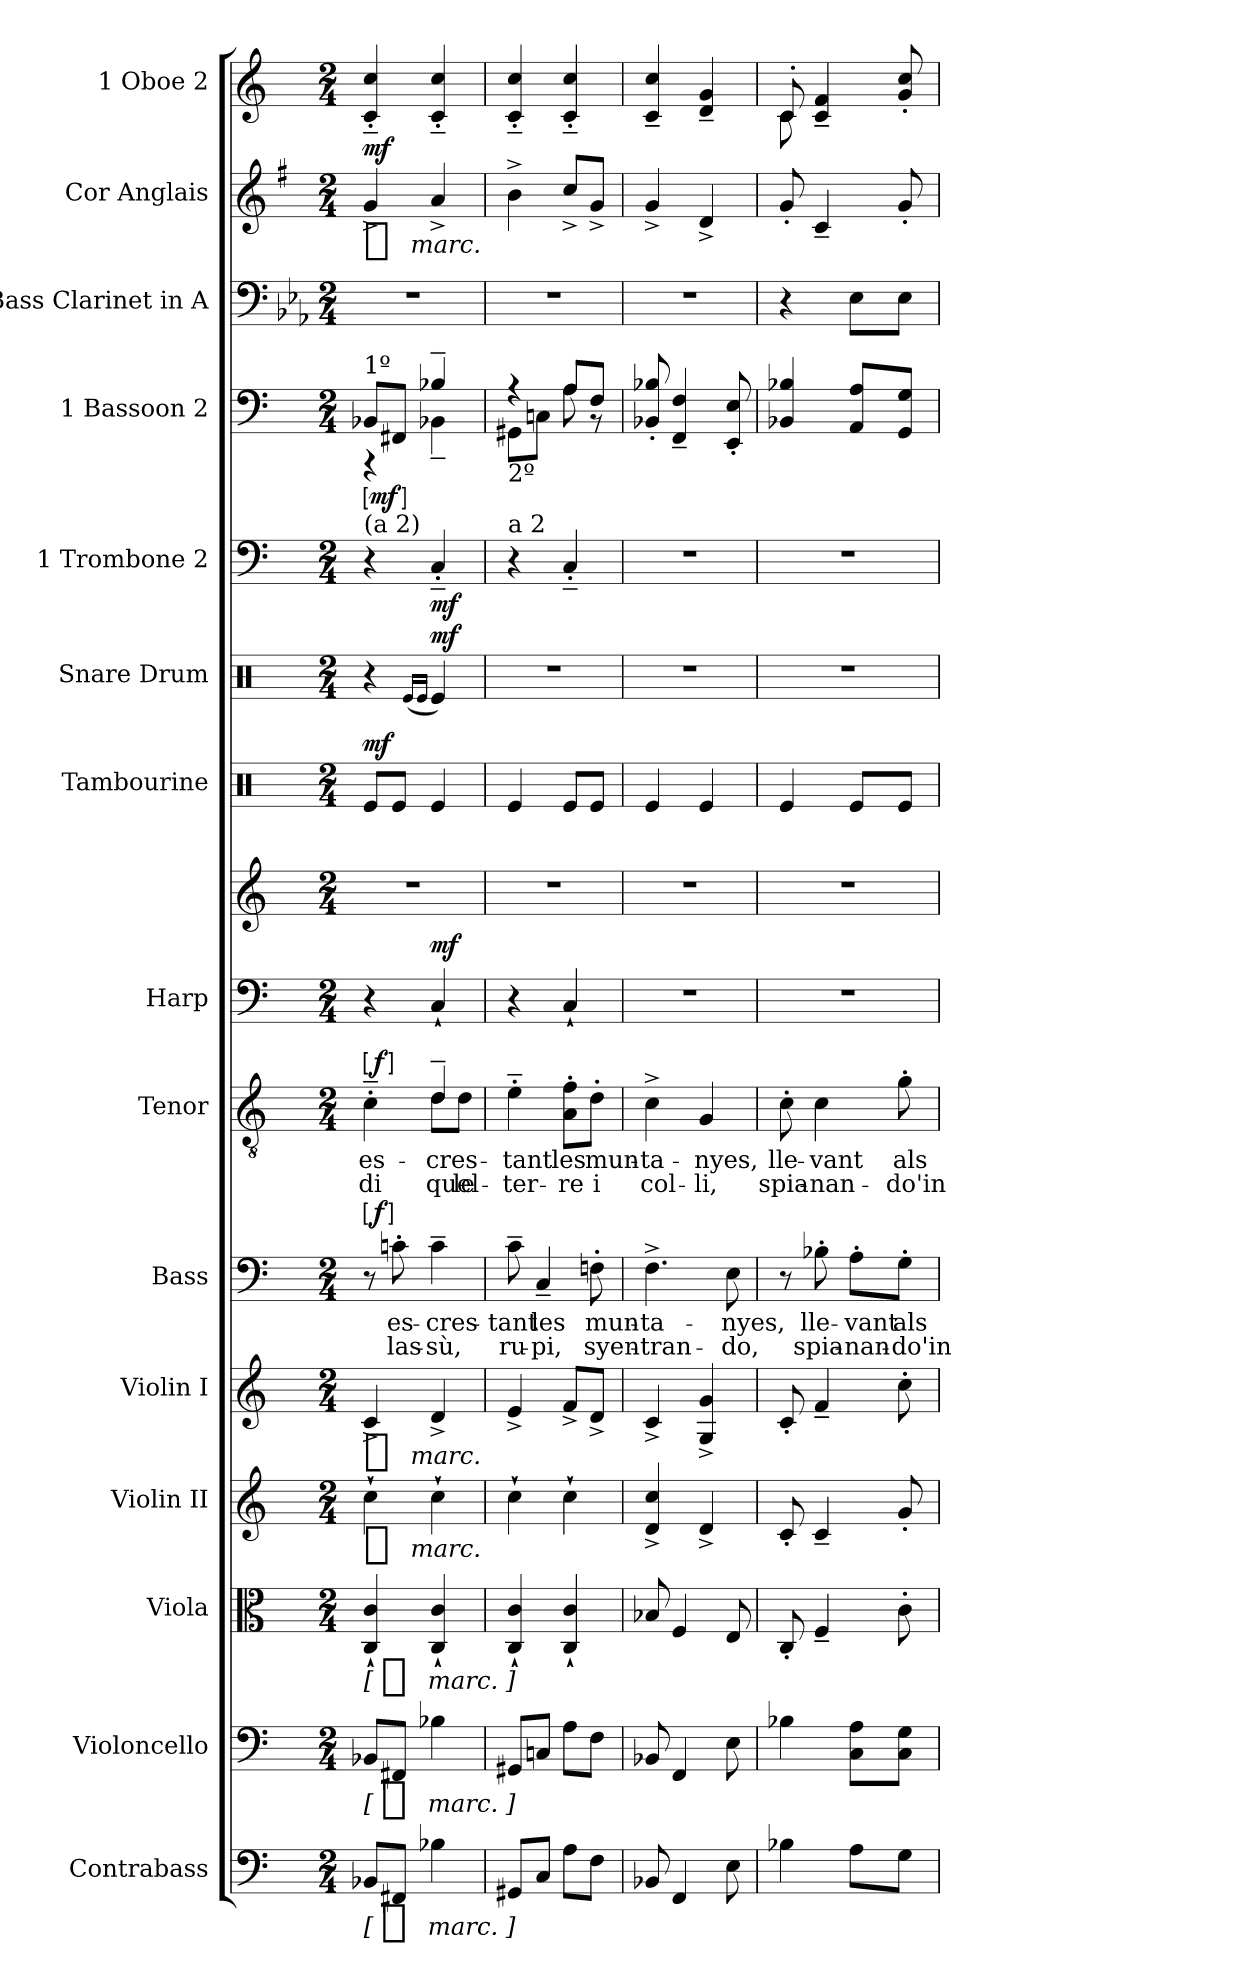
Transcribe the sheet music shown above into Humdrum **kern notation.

**kern	**dynam	**kern	**dynam	**kern	**dynam	**kern	**dynam	**kern	**dynam	**kern	**text	**text	**dynam	**kern	**text	**text	**dynam	**kern	**kern	**dynam	**kern	**dynam	**kern	**dynam	**kern	**dynam	**kern	**dynam	**kern	**kern	**dynam	**kern	**dynam
*part15	*part15	*part14	*part14	*part13	*part13	*part12	*part12	*part11	*part11	*part10	*part10	*part10	*part10	*part9	*part9	*part9	*part9	*part8	*part8	*part8	*part7	*part7	*part6	*part6	*part5	*part5	*part4	*part4	*part3	*part2	*part2	*part1	*part1
*staff16	*staff16	*staff15	*staff15	*staff14	*staff14	*staff13	*staff13	*staff12	*staff12	*staff11	*staff11	*staff11	*staff11	*staff10	*staff10	*staff10	*staff10	*staff9	*staff8	*staff8/9	*staff7	*staff7	*staff6	*staff6	*staff5	*staff5	*staff4	*staff4	*staff3	*staff2	*staff2	*staff1	*staff1
*I"Contrabass	*	*I"Violoncello	*	*I"Viola	*	*I"Violin II	*	*I"Violin I	*	*I"Bass	*	*	*	*I"Tenor	*	*	*	*I"Harp	*	*	*I"Tambourine	*	*I"Snare Drum	*	*I"1 Trombone 2	*	*I"1 Bassoon 2	*	*I"Bass Clarinet in A	*I"Cor Anglais	*	*I"1 Oboe 2	*
*I'Cb.	*	*I'Vc.	*	*I'Vla.	*	*I'Vln. 2	*	*I'Vln. 1	*	*I'B.	*	*	*	*I'T.	*	*	*	*I'Hp.	*	*	*I'Tamb.	*	*	*	*I'Tbn.	*	*I'Bsn.	*	*I'Cl.	*I'C. A.	*	*I'Ob.	*
*clefF4	*	*clefF4	*	*clefC3	*	*clefG2	*	*clefG2	*	*clefF4	*	*	*	*clefGv2	*	*	*	*clefF4	*clefG2	*	*clefX	*	*clefX	*	*clefF4	*	*clefF4	*	*clefF4	*clefG2	*	*clefG2	*
*ITrd7c12	*	*	*	*	*	*	*	*	*	*	*	*	*	*	*	*	*	*	*	*	*	*	*	*	*	*	*	*	*ITrd2c3	*ITrd4c7	*	*	*
*k[]	*	*k[]	*	*k[]	*	*k[]	*	*k[]	*	*k[]	*	*	*	*k[]	*	*	*	*k[]	*k[]	*	*k[]	*	*k[]	*	*k[]	*	*k[]	*	*k[]	*k[]	*	*k[]	*
*C:	*	*C:	*	*C:	*	*C:	*	*C:	*	*C:	*	*	*	*C:	*	*	*	*C:	*C:	*	*C:	*	*C:	*	*C:	*	*C:	*	*C:	*C:	*	*C:	*
*M2/4	*	*M2/4	*	*M2/4	*	*M2/4	*	*M2/4	*	*M2/4	*	*	*	*M2/4	*	*	*	*M2/4	*M2/4	*	*M2/4	*	*M2/4	*	*M2/4	*	*M2/4	*	*M2/4	*M2/4	*	*M2/4	*
=1	=1	=1	=1	=1	=1	=1	=1	=1	=1	=1	=1	=1	=1	=1	=1	=1	=1	=1	=1	=1	=1	=1	=1	=1	=1	=1	=1	=1	=1	=1	=1	=1	=1
*	*	*	*	*	*	*	*	*	*	*	*	*	*	*^	*	*	*	*	*	*	*	*	*	*	*	*	*^	*	*	*	*	*	*
!	!	!	!	!	!	!	!	!	!	!	!	!	!	!	!	!	!	!	!	!	!	!	!	!	!	!	!	!LO:TX:a:t=1º	!	!	!	!	!	!	!
!	!	!	!	!	!	!	!	!	!	!	!	!	!	!	!	!	!	!	!	!	!	!	!	!	!	!LO:TX:a:t=(a 2)	!	!	!	!	!	!	!	!	!
!	!LO:DY:t=[ %s marc. ]	!	!LO:DY:t=[ %s marc. ]	!	!LO:DY:t=[ %s marc. ]	!	!LO:DY:t=%s marc.	!	!LO:DY:t=%s marc.	!	!	!	!LO:DY:a:ed=brack	!	!	!	!	!LO:DY:a:ed=brack	!	!	!	!	!LO:DY:a	!	!	!	!	!	!	!LO:DY:ed=brack	!	!	!LO:DY:t=%s marc.	!	!
*	*	*	*	*	*	*	*	*	*	*	*	*	*	*	*	*	*	*	*	*^	*	*	*	*	*	*	*	*	*	*	*	*	*	*	*
8BBB-XL	mf	8BB-XL	mf	4C`> 4c`>	mf	4cc`	mf	4c^	mf	8r	.	.	f	4c'~	4ryy	es-	di	f	4r	2r	4ryy	.	8Re/L	mf	4r	.	4r	.	8BB-XL	4r	mf	2r	4c^	mf	4c'>~> 4cc'>~>	mf
8FFF#XJ	.	8FF#XJ	.	.	.	.	.	.	.	8cn'	es-	las-	.	.	.	.	.	.	.	.	.	.	8Re/J	.	.	.	.	.	8FF#XJ	.	.	.	.	.	.	.
.	.	.	.	.	.	.	.	.	.	.	.	.	.	.	.	.	.	.	.	.	.	.	.	.	(16qqRe/LL	.	.	.	.	.	.	.	.	.	.	.
.	.	.	.	.	.	.	.	.	.	.	.	.	.	.	.	.	.	.	.	.	.	.	.	.	16qqRe/JJ	.	.	.	.	.	.	.	.	.	.	.
!	!	!	!	!	!	!	!	!	!	!	!	!	!	!	!	!	!	!	!	!	!	!	!	!	!	!LO:DY:a	!	!	!	!	!	!	!	!	!	!
4BB-X	.	4B-X	.	4C`> 4c`>	.	4cc`	.	4d^	.	4c~	-cres-	-sù,	.	4d~	8d\L	-cres-	quel-	.	4C`>	.	4ryy	mf	4Re/	.	4Re/)	mf	4C'~	mf	4B-X~	4BB-X~	.	.	4d^	.	4c'>~> 4cc'>~>	.
.	.	.	.	.	.	.	.	.	.	.	.	.	.	.	8d\J	.	-le	.	.	.	.	.	.	.	.	.	.	.	.	.	.	.	.	.	.	.
=2	=2	=2	=2	=2	=2	=2	=2	=2	=2	=2	=2	=2	=2	=2	=2	=2	=2	=2	=2	=2	=2	=2	=2	=2	=2	=2	=2	=2	=2	=2	=2	=2	=2	=2	=2	=2
!	!	!	!	!	!	!	!	!	!	!	!	!	!	!	!	!	!	!	!	!	!	!	!	!	!	!	!	!	!LO:TX:b:t=2º	!	!	!	!	!	!	!
!	!	!	!	!	!	!	!	!	!	!	!	!	!	!	!	!	!	!	!	!	!	!	!	!	!	!	!LO:TX:a:t=a 2	!	!	!	!	!	!	!	!	!
*	*	*	*	*	*	*	*	*	*	*	*	*	*	*v	*v	*	*	*	*	*v	*v	*	*	*	*	*	*	*	*	*	*	*	*	*	*	*
8GGG#XL	.	8GG#XL	.	4C`> 4c`>	.	4cc`	.	4e^	.	8c~	-tant	ru-	.	4e'~	-tant	ter-	.	4r	2r	.	4Re/	.	2r	.	4r	.	4rA	8GG#XL	.	2r	4e^	.	4c'>~> 4cc'>~>	.
8CCJ	.	8CnJ	.	.	.	.	.	.	.	4C~	les	-pi,	.	.	.	.	.	.	.	.	.	.	.	.	.	.	.	8CnJ	.	.	.	.	.	.
8AAL	.	8AL	.	4C`> 4c`>	.	4cc`	.	8f^L	.	.	.	.	.	8A'\ 8f'\L	les	-re	.	4C`>	.	.	8Re/L	.	.	.	4C'~	.	8AL	8A	.	.	8f^L	.	4c'>~> 4cc'>~>	.
8FFJ	.	8FJ	.	.	.	.	.	8d^J	.	8Fn'	mun-	syen-	.	8d'\J	mun-	i	.	.	.	.	8Re/J	.	.	.	.	.	8FJ	8r	.	.	8c^J	.	.	.
*	*	*	*	*	*	*	*	*	*	*	*	*	*	*	*	*	*	*	*	*	*	*	*	*	*	*	*v	*v	*	*	*	*	*	*
=3	=3	=3	=3	=3	=3	=3	=3	=3	=3	=3	=3	=3	=3	=3	=3	=3	=3	=3	=3	=3	=3	=3	=3	=3	=3	=3	=3	=3	=3	=3	=3	=3	=3
8BBB-X	.	8BB-X	.	8B-X	.	4d^> 4cc^>	.	4c^	.	4.F^	-ta-	-tran-	.	4c^	-ta-	col-	.	2r	2r	.	4Re/	.	2r	.	2r	.	8BB-X'/ 8B-X'/	.	2r	4c^	.	4c~> 4cc~>	.
4FFF	.	4FF	.	4F	.	.	.	.	.	.	.	.	.	.	.	.	.	.	.	.	.	.	.	.	.	.	4FF~ 4F~	.	.	.	.	.	.
.	.	.	.	.	.	4d^>	.	4G^ 4g^	.	.	.	.	.	4G	-nyes,	-li,	.	.	.	.	4Re/	.	.	.	.	.	.	.	.	4G^	.	4d~> 4g~>	.
8EE	.	8E	.	8E	.	.	.	.	.	8E	-nyes,	-do,	.	.	.	.	.	.	.	.	.	.	.	.	.	.	8EE' 8E'	.	.	.	.	.	.
=4	=4	=4	=4	=4	=4	=4	=4	=4	=4	=4	=4	=4	=4	=4	=4	=4	=4	=4	=4	=4	=4	=4	=4	=4	=4	=4	=4	=4	=4	=4	=4	=4	=4
*	*	*	*	*	*	*	*	*	*	*	*	*	*	*	*	*	*	*	*	*	*	*	*	*	*	*	*	*	*	*	*	*^	*
4BB-X	.	4B-X	.	8C'	.	8c'	.	8c'	.	8r	.	.	.	8c'	lle-	spia-	.	2r	2r	.	4Re/	.	2r	.	2r	.	4BB-X/ 4B-X/	.	4r	8c'	.	8c'	8c	.
.	.	.	.	4F~	.	4c~	.	4f~	.	8B-X'	lle-	spia-	.	4c	-vant	-nan-	.	.	.	.	.	.	.	.	.	.	.	.	.	4F~	.	4c~> 4f~>	4.ryy	.
8AAL	.	8C 8AL	.	.	.	.	.	.	.	8A'\L	-vant	-nan-	.	.	.	.	.	.	.	.	8Re/L	.	.	.	.	.	8AA/ 8A/L	.	8CL	.	.	.	.	.
8GGJ	.	8C 8GJ	.	8c'	.	8g'	.	8cc'	.	8G'\J	als	-do'in-	.	8g'	als	-do'in-	.	.	.	.	8Re/J	.	.	.	.	.	8GG 8GJ	.	8CJ	8c'	.	8g' 8cc'	.	.
*	*	*	*	*	*	*	*	*	*	*	*	*	*	*	*	*	*	*	*	*	*	*	*	*	*	*	*	*	*	*	*	*v	*v	*
=	=	=	=	=	=	=	=	=	=	=	=	=	=	=	=	=	=	=	=	=	=	=	=	=	=	=	=	=	=	=	=	=	=
*-	*-	*-	*-	*-	*-	*-	*-	*-	*-	*-	*-	*-	*-	*-	*-	*-	*-	*-	*-	*-	*-	*-	*-	*-	*-	*-	*-	*-	*-	*-	*-	*-	*-
